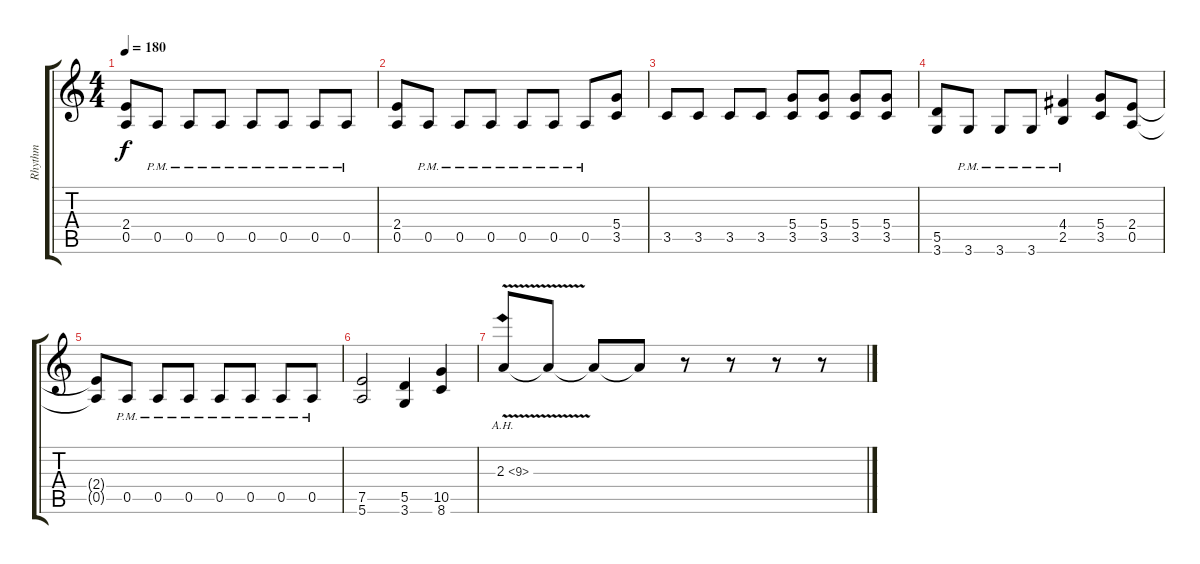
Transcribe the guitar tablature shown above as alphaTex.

\track ("Rhythm" "Rhythm") {instrument distortionguitar}
\staff {score tabs}
\tuning (E4 B3 G3 D3 A2 E2) {hide}
\ts (4 4)
\tempo 180
\clef g2
\ks c
(2.4{t} 0.5{t}).8{dy f} 0.5{pm}.8 0.5{pm}.8 0.5{pm}.8 0.5{pm}.8 0.5{pm}.8 0.5{pm}.8 0.5{pm}.8 |
(2.4 0.5).8 0.5{pm}.8 0.5{pm}.8 0.5{pm}.8 0.5{pm}.8 0.5{pm}.8 0.5{pm}.8 (5.4 3.5).8 |
3.5.8 3.5.8 3.5.8 3.5.8 (5.4 3.5).8 (5.4 3.5).8 (5.4 3.5).8 (5.4 3.5).8 |
(5.5 3.6).8 3.6{pm}.8 3.6{pm}.8 3.6{pm}.8 (4.4{pm} 2.5{pm}).4 (5.4 3.5).8 (2.4 0.5).8 |
(2.4{t} 0.5{t}).8 0.5{pm}.8 0.5{pm}.8 0.5{pm}.8 0.5{pm}.8 0.5{pm}.8 0.5{pm}.8 0.5{pm}.8 |
(7.5 5.6).2 (5.5 3.6).4 (10.5 8.6).4 |
2.3{ah 7 v}.8 2.3{t}.8 2.3{t}.8 2.3{t}.8 r.8 r.8 r.8 r.8
